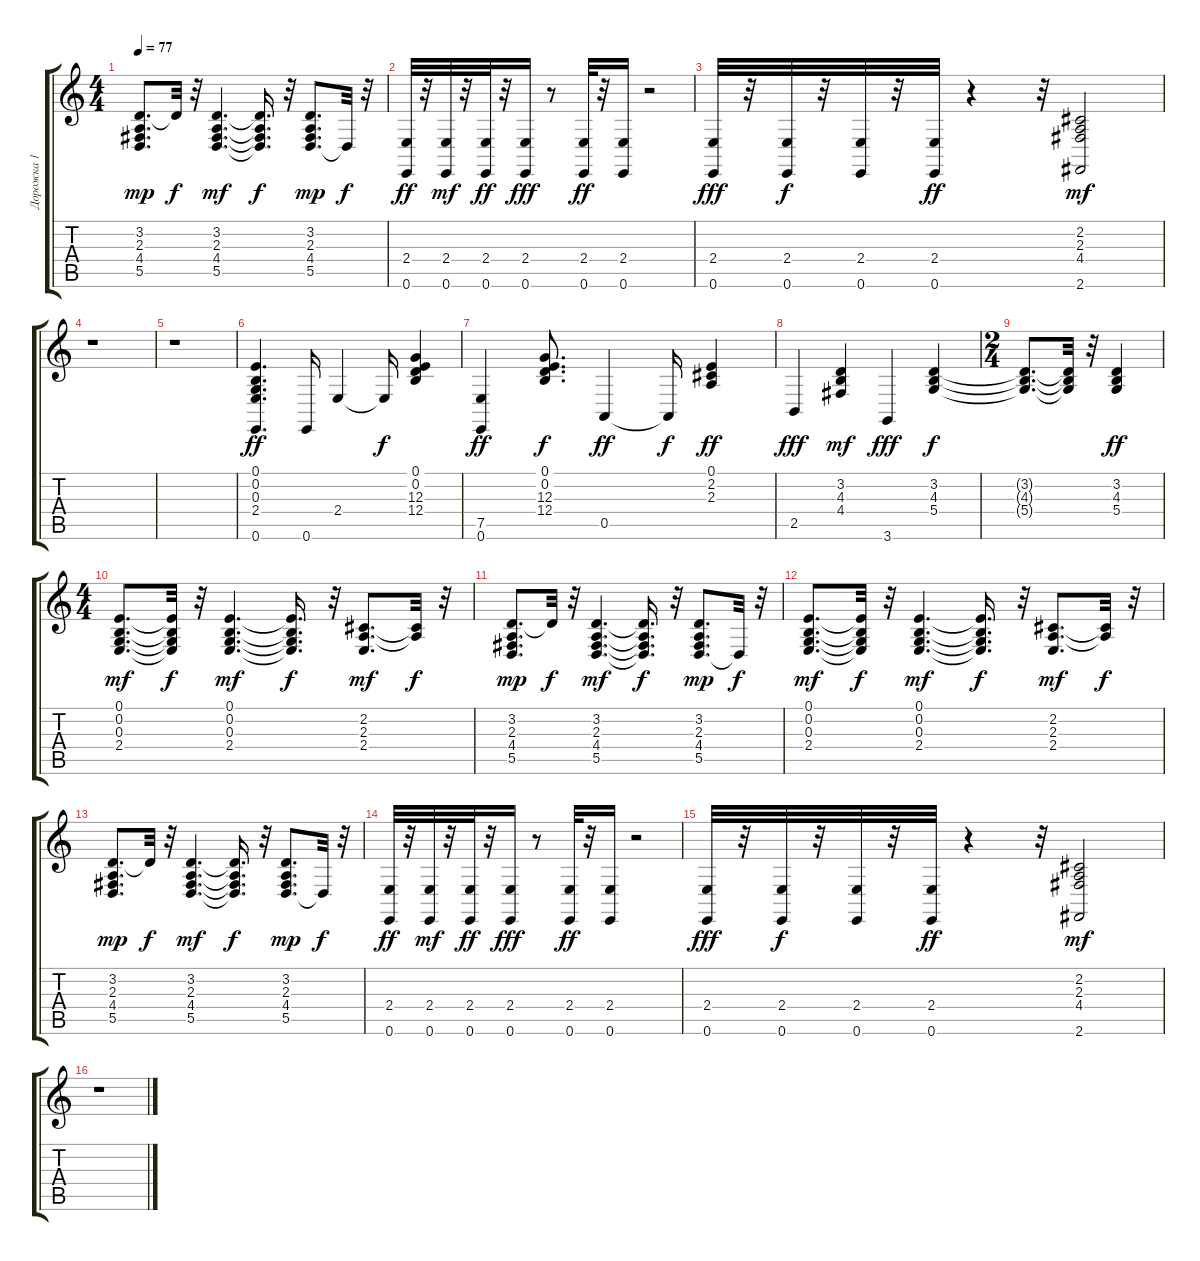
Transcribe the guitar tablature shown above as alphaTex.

\track ("Дорожка 1" "Дорожка 1") {instrument acousticgrandpiano}
\staff {score tabs}
\tuning (E4 B3 G3 D3 A2 E2) {hide}
\ts (4 4)
\tempo 77
\clef g2
\ks c
(3.2 2.3 4.4 5.5).8{d dy mp} 3.2{t}.32{dy f} r.32 (3.2 2.3 4.4 5.5).4{d dy mf} (3.2{t} 2.3{t} 4.4{t} 5.5{t}).16{d dy f} r.32 (3.2 2.3 4.4 5.5).8{d dy mp} 5.5{t}.32{dy f} r.32 |
(2.4 0.6).32{dy ff} r.32 (2.4 0.6).32{dy mf} r.32 (2.4 0.6).32{dy ff} r.32 (2.4 0.6).16{dy fff} r.8 (2.4 0.6).32{dy ff} r.32 (2.4 0.6).16 r.2 |
(2.4 0.6).32{dy fff} r.32 (2.4 0.6).32{dy f} r.32 (2.4 0.6).32 r.32 (2.4 0.6).32{dy ff} r.4 r.32 (2.2 2.3 4.4 2.6).2{dy mf} |
r.1 |
r.1 |
(0.1 0.2 0.3 2.4 0.6).4{d dy ff} 0.6.16 2.4.4 2.4{t}.16{dy f} (0.1 0.2 12.3 12.4).4 |
(7.5 0.6).4{dy ff} (0.1 0.2 12.3 12.4).8{d dy f} 0.5.4{dy ff} 0.5{t}.16{dy f} (0.1 2.2 2.3).4{dy ff} |
2.5.4{dy fff} (3.2 4.3 4.4).4{dy mf} 3.6.4{dy fff} (3.2 4.3 5.4).4{dy f} |
\ts (2 4)
(3.2{t} 4.3{t} 5.4{t}).8{d} (3.2{t} 4.3{t} 5.4{t}).32 r.32 (3.2 4.3 5.4).4{dy ff} |
\ts (4 4)
(0.1 0.2 0.3 2.4).8{d dy mf} (0.1{t} 0.2{t} 0.3{t} 2.4{t}).32{dy f} r.32 (0.1 0.2 0.3 2.4).4{d dy mf} (0.1{t} 0.2{t} 0.3{t} 2.4{t}).16{d dy f} r.32 (2.2 2.3 2.4).8{d dy mf} (2.2{t} 2.3{t}).32{dy f} r.32 |
(3.2 2.3 4.4 5.5).8{d dy mp} 3.2{t}.32{dy f} r.32 (3.2 2.3 4.4 5.5).4{d dy mf} (3.2{t} 2.3{t} 4.4{t} 5.5{t}).16{d dy f} r.32 (3.2 2.3 4.4 5.5).8{d dy mp} 5.5{t}.32{dy f} r.32 |
(0.1 0.2 0.3 2.4).8{d dy mf} (0.1{t} 0.2{t} 0.3{t} 2.4{t}).32{dy f} r.32 (0.1 0.2 0.3 2.4).4{d dy mf} (0.1{t} 0.2{t} 0.3{t} 2.4{t}).16{d dy f} r.32 (2.2 2.3 2.4).8{d dy mf} (2.2{t} 2.3{t}).32{dy f} r.32 |
(3.2 2.3 4.4 5.5).8{d dy mp} 3.2{t}.32{dy f} r.32 (3.2 2.3 4.4 5.5).4{d dy mf} (3.2{t} 2.3{t} 4.4{t} 5.5{t}).16{d dy f} r.32 (3.2 2.3 4.4 5.5).8{d dy mp} 5.5{t}.32{dy f} r.32 |
(2.4 0.6).32{dy ff} r.32 (2.4 0.6).32{dy mf} r.32 (2.4 0.6).32{dy ff} r.32 (2.4 0.6).16{dy fff} r.8 (2.4 0.6).32{dy ff} r.32 (2.4 0.6).16 r.2 |
(2.4 0.6).32{dy fff} r.32 (2.4 0.6).32{dy f} r.32 (2.4 0.6).32 r.32 (2.4 0.6).32{dy ff} r.4 r.32 (2.2 2.3 4.4 2.6).2{dy mf} |
r.1
